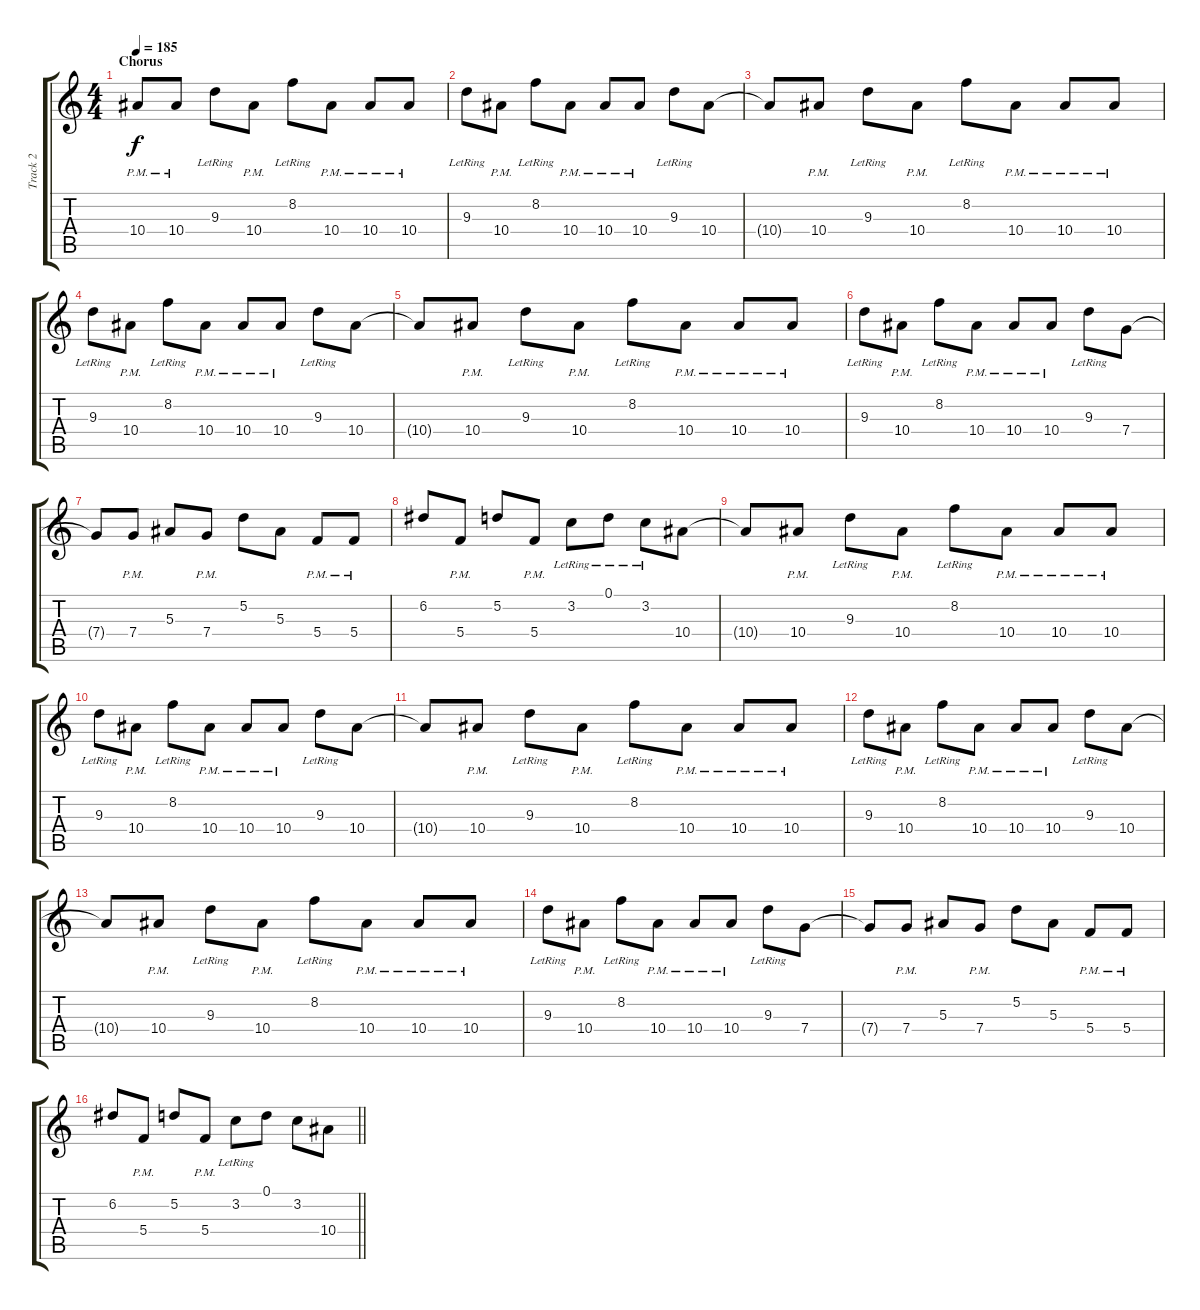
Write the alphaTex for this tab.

\track ("Track 2" "Track 2") {instrument distortionguitar}
\staff {score tabs}
\tuning (D4 A3 F3 C3 G2 C2) {hide}
\ts (4 4)
\section ("" "Chorus")
\tempo 185
\clef g2
\ks c
10.4{pm}.8{dy f} 10.4{pm}.8 9.3{lr}.8 10.4{pm}.8 8.2{lr}.8 10.4{pm}.8 10.4{pm}.8 10.4{pm}.8 |
9.3{lr}.8 10.4{pm}.8 8.2{lr}.8 10.4{pm}.8 10.4{pm}.8 10.4{pm}.8 9.3{lr}.8 10.4.8 |
10.4{t}.8 10.4{pm}.8 9.3{lr}.8 10.4{pm}.8 8.2{lr}.8 10.4{pm}.8 10.4{pm}.8 10.4{pm}.8 |
9.3{lr}.8 10.4{pm}.8 8.2{lr}.8 10.4{pm}.8 10.4{pm}.8 10.4{pm}.8 9.3{lr}.8 10.4.8 |
10.4{t}.8 10.4{pm}.8 9.3{lr}.8 10.4{pm}.8 8.2{lr}.8 10.4{pm}.8 10.4{pm}.8 10.4{pm}.8 |
9.3{lr}.8 10.4{pm}.8 8.2{lr}.8 10.4{pm}.8 10.4{pm}.8 10.4{pm}.8 9.3{lr}.8 7.4.8 |
7.4{t}.8 7.4{pm}.8 5.3.8 7.4{pm}.8 5.2.8 5.3.8 5.4{pm}.8 5.4{pm}.8 |
6.2.8 5.4{pm}.8 5.2.8 5.4{pm}.8 3.2{lr}.8 0.1{lr}.8 3.2{lr}.8 10.4.8 |
10.4{t}.8 10.4{pm}.8 9.3{lr}.8 10.4{pm}.8 8.2{lr}.8 10.4{pm}.8 10.4{pm}.8 10.4{pm}.8 |
9.3{lr}.8 10.4{pm}.8 8.2{lr}.8 10.4{pm}.8 10.4{pm}.8 10.4{pm}.8 9.3{lr}.8 10.4.8 |
10.4{t}.8 10.4{pm}.8 9.3{lr}.8 10.4{pm}.8 8.2{lr}.8 10.4{pm}.8 10.4{pm}.8 10.4{pm}.8 |
9.3{lr}.8 10.4{pm}.8 8.2{lr}.8 10.4{pm}.8 10.4{pm}.8 10.4{pm}.8 9.3{lr}.8 10.4.8 |
10.4{t}.8 10.4{pm}.8 9.3{lr}.8 10.4{pm}.8 8.2{lr}.8 10.4{pm}.8 10.4{pm}.8 10.4{pm}.8 |
9.3{lr}.8 10.4{pm}.8 8.2{lr}.8 10.4{pm}.8 10.4{pm}.8 10.4{pm}.8 9.3{lr}.8 7.4.8 |
7.4{t}.8 7.4{pm}.8 5.3.8 7.4{pm}.8 5.2.8 5.3.8 5.4{pm}.8 5.4{pm}.8 |
\barLineRight lightlight
6.2.8 5.4{pm}.8 5.2.8 5.4{pm}.8 3.2{lr}.8 0.1.8 3.2.8 10.4.8
